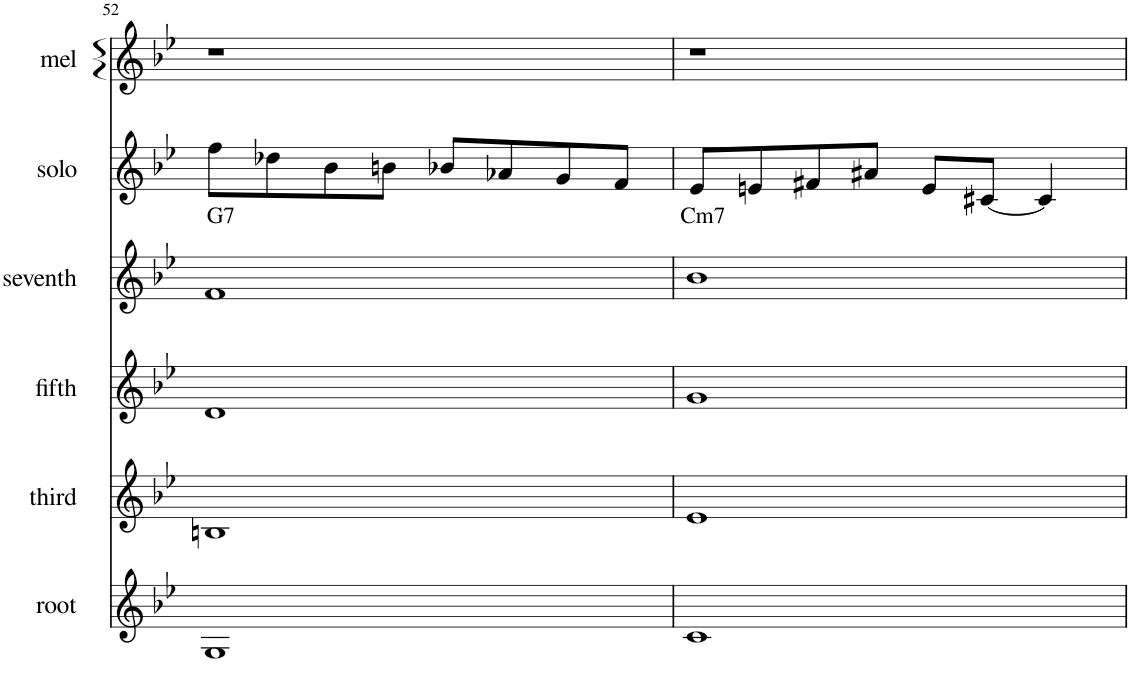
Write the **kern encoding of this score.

**kern	**kern	**kern	**kern	**kern	**text	**kern
*part6	*part5	*part4	*part3	*part2	*part2	*part1
*staff6	*staff5	*staff4	*staff3	*staff2	*staff2	*staff1
*I"root	*I"third	*I"fifth	*I"seventh	*I"solo	*	*I"mel
*I'root	*I'third	*I'fifth	*I'seventh	*I'solo	*	*I'mel
!!LO:PB:g=z
*clefG2	*clefG2	*clefG2	*clefG2	*clefG2	*	*clefG2
*k[b-e-]	*k[b-e-]	*k[b-e-]	*k[b-e-]	*k[b-e-]	*	*k[b-e-]
*M4/4	*M4/4	*M4/4	*M4/4	*M4/4	*	*M4/4
=52	=52	=52	=52	=52	=52	=52
!	!	!	!	!	!LO:LY:b	!
1G	1Bn	1d	1f	8ff\L	G7	1r
.	.	.	.	8dd-X\	.	.
.	.	.	.	8b-\	.	.
.	.	.	.	8bn\J	.	.
.	.	.	.	8b-X/L	.	.
.	.	.	.	8a-X/	.	.
.	.	.	.	8g/	.	.
.	.	.	.	8f/J	.	.
=53	=53	=53	=53	=53	=53	=53
!	!	!	!	!	!LO:LY:b	!
1c	1e-	1g	1b-	8e-/L	Cm7	1r
.	.	.	.	8en/	.	.
.	.	.	.	8f#X/	.	.
.	.	.	.	8a#X/J	.	.
.	.	.	.	8e/L	.	.
.	.	.	.	[8c#X/J	.	.
.	.	.	.	4c#/]	.	.
=	=	=	=	=	=	=
*-	*-	*-	*-	*-	*-	*-
